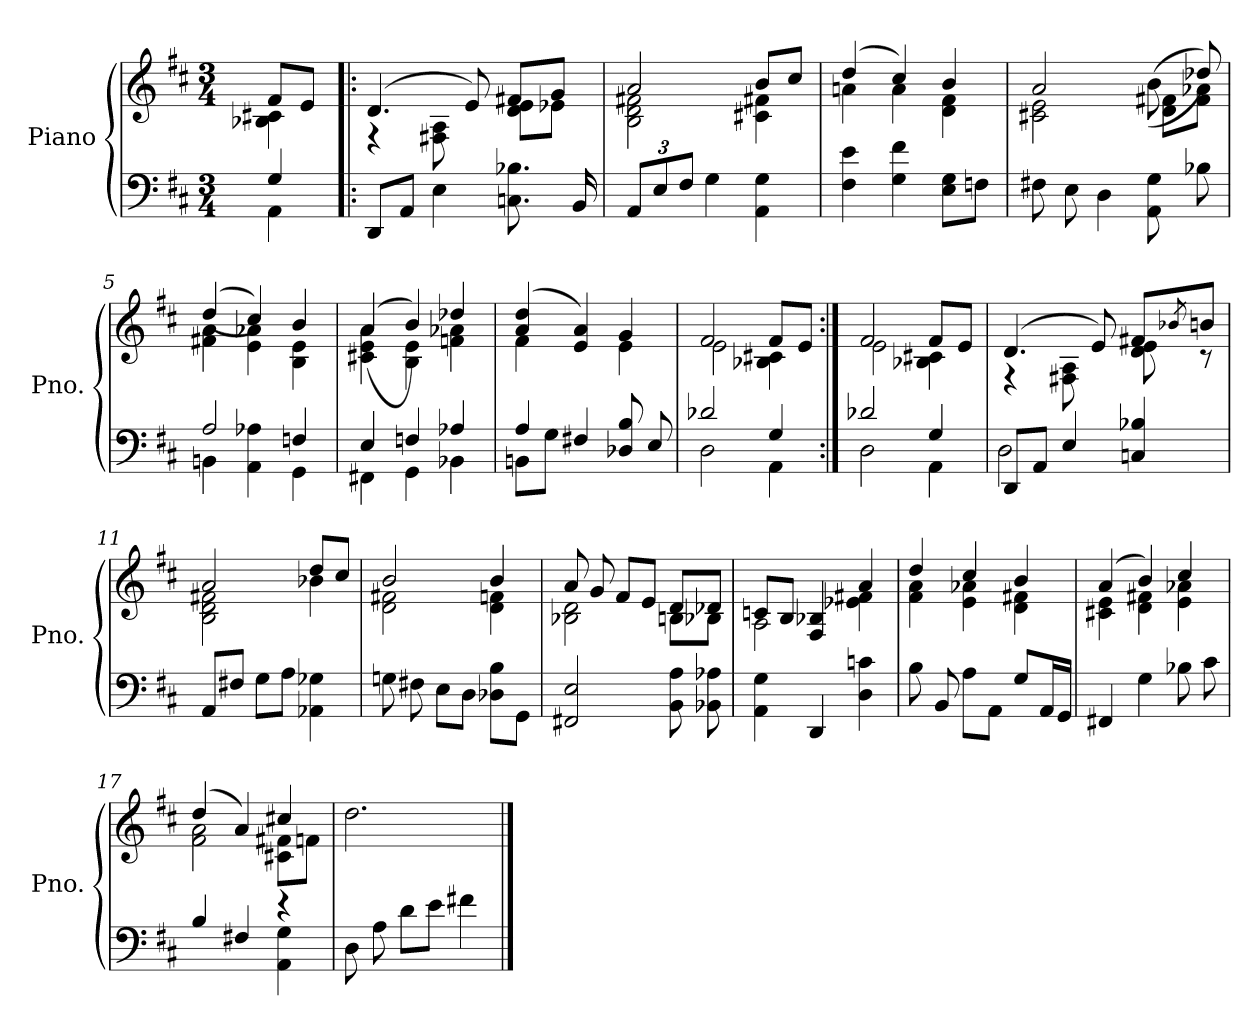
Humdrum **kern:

**kern	**kern
*part1	*part1
*staff2	*staff1
*I"Piano	*
*I'Pno.	*
*clefF4	*clefG2
*k[f#c#]	*k[f#c#]
*M3/4	*M3/4
*MM78	*MM78
=	=
*^	*^
4G/	4AA\	8f#/L	4B-X\ 4c#X\
.	.	8e/J	.
*v	*v	*	*
=1!|:	=1!|:	=1!|:
8DD/L	(>4.d/	4r
8AA/J	.	.
4E\	.	8F#X\ 8A\
.	8e/)	8ryy
8.Cn\ 8.B-X\	8f#X/L	8d\ 8e\L
.	8g/J	8e-X\J
16BB/	.	.
=2	=2	=2
*Xbrackettup	*	*
12AA/L	2a/	2B\ 2d\ 2f#X\
12E/	.	.
12F#/J	.	.
4G\	.	.
4AA\ 4G\	8b/L	4c#X\ 4f#X\
.	8cc#/J	.
=3	=3	=3
4F#\ 4e\	(>4dd/	4an\
4G\ 4f#\	4cc#/)	4a\
8E\ 8G\L	4b/	4d\ 4f#\
8Fn\J	.	.
=4	=4	=4
8F#X\	2a/	2c#X\ 2e\
8E\	.	.
4D\	.	.
8AA\ 8G\	(>(>8b\	8d\ 8f#X\L
8B-X\	8dd-X/))	8f#\ 8a-X\J
!!LO:LB:g=z	!!
=5	=5	=5
*^	*	*
2A/	4BBn\	(>(>4dd/	4f#X\ 4a\
.	4AA\ 4A-X\	4cc#/))	4e\ 4a-X\
4Fn/	4GG\	4b/	4B\ 4e\
=6	=6	=6	=6
4E/	4FF#X\	(>(>4a/	4c#X\ 4e\ 4a\
4Fn/	4GG\	4b/))	4B\ 4e\
4A-X/	4BB-X\	4dd-X/	4fn\ 4a-X\
=7	=7	=7	=7
4A/	8BBn\L	(>4a/ 4dd/	4f#\
.	8G\J	.	.
4F#X/	2ryy	4e/ 4a/)	4ryy
8D-X/ 8B/	.	4g/	4e\
8E/	.	.	.
=8	=8	=8	=8
2d-X/	2D\	2f#/	2e\
4G/	4AA\	8f#/L	4B-X\ 4c#X\
.	.	8e/J	.
=9:|!	=9:|!	=9:|!	=9:|!
2d-X/	2D\	2f#/	2e\
4G/	4AA\	8f#/L	4B-X\ 4c#X\
.	.	8e/J	.
!!LO:LB:g=z	!!
=10	=10	=10	=10
8DD/L	2D\	(>4.d/	4r
8AA/J	.	.	.
4E/	.	.	8F#X\ 8A\
.	.	8e/)	8ryy
4Cn/ 4B-X/	4ryy	8f#X/L	8d\ 8e\
.	.	8qb-X/	.
.	.	8bn/J	8r
*v	*v	*	*
=11	=11	=11
8AA/L	2a/	2B\ 2d\ 2f#X\
8F#X/J	.	.
8G\L	.	.
8A\J	.	.
4AA-X\ 4G-X\	8dd/L	4b-X\
.	8cc#/J	.
=12	=12	=12
8Gn\	2b/	2d\ 2f#X\
8F#X\	.	.
8E\L	.	.
8D\J	.	.
8D-X\ 8B\L	4b/	4d\ 4fn\
8GG\J	.	.
=13	=13	=13
2FF#X/ 2E/	8a/	2B-X\ 2d\
.	8g/	.
.	8f#/L	.
.	8e/J	.
8BB\ 8A\	8d/L	8Bn\L
8BB-X\ 8A-X\	8d-X/J	8B-X\J
!!LO:LB:g=z	!!
=14	=14	=14
4AA\ 4G\	8cn/L	2A\
.	8B/J	.
4DD/	4F#/ 4B-X/	.
4D\ 4cn\	4a/	4e-X\ 4f#X\
=15	=15	=15
8B\	4dd/	4f#\ 4a\
8BB/	.	.
8A\L	4cc#/	4e\ 4a-X\
8AA\J	.	.
8G/L	4b/	4d\ 4f#X\
16AA/L	.	.
16GG/JJ	.	.
=16	=16	=16
4FF#X/	(>4a/	4c#X\ 4e\
4G\	4b/)	4d\ 4f#X\
8B-X\	4cc#/	4e\ 4a-X\
8c#\	.	.
=17	=17	=17
*^	*	*
4B/	2ryy	(>4dd/	2f#\ 2a\
4F#X/	.	4a/)	.
4r	4AA\ 4G\	4cc#X/	8c#X\ 8f#X\L
.	.	.	8fn\J
*v	*v	*	*
*	*v	*v
=18	=18
8D\	2.dd\
8A\	.
8d\L	.
8e\J	.
4f#X\	.
==	==
*-	*-
